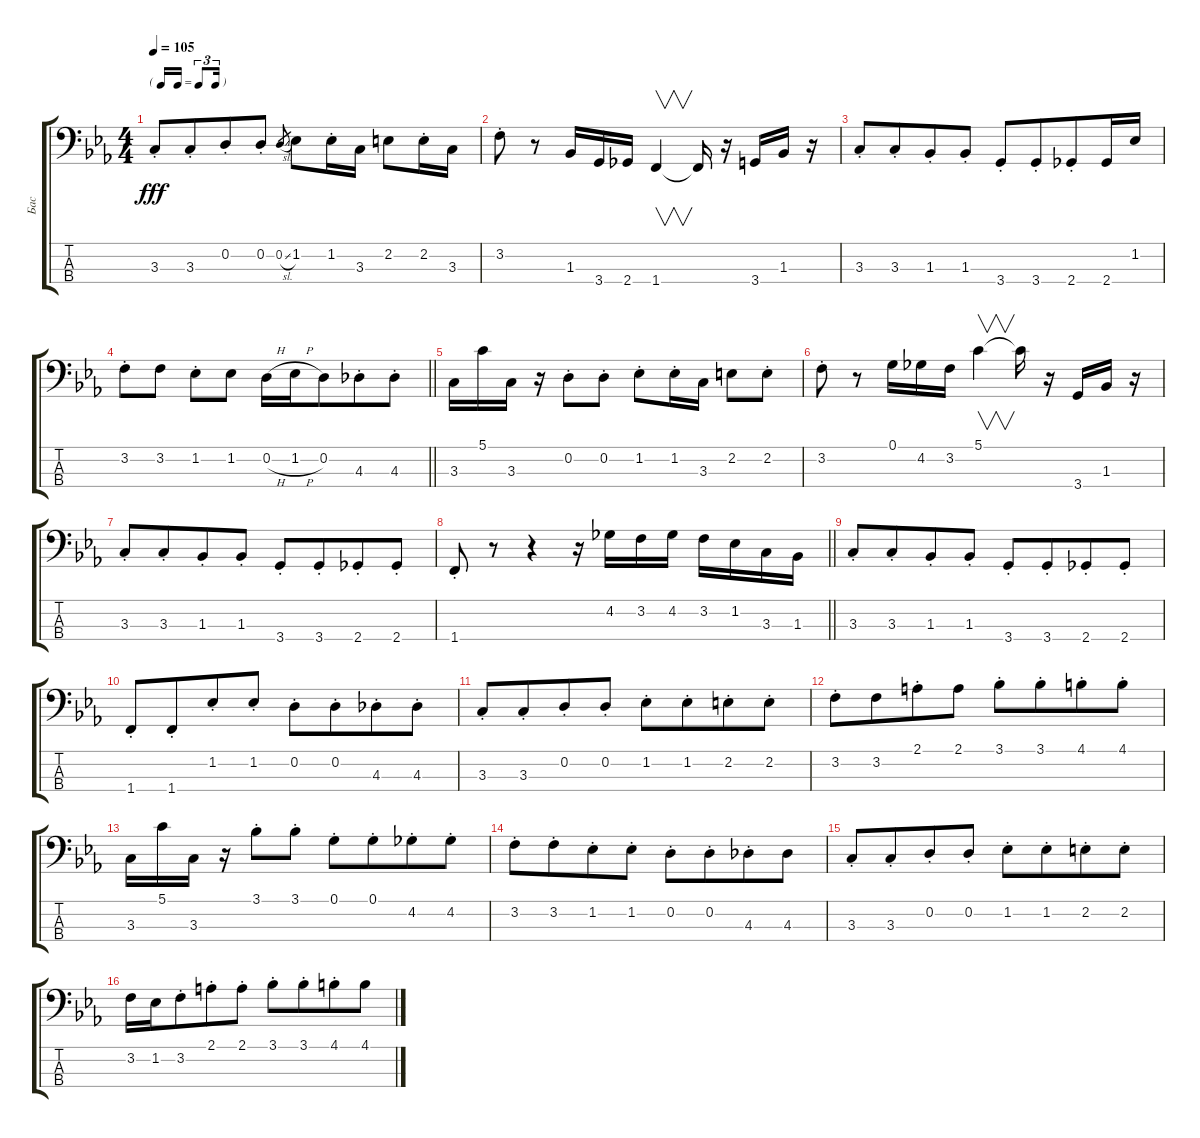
\track ("Бас" "Бас") {instrument electricbassfinger}
\staff {score tabs}
\tuning (G2 D2 A1 E1) {hide}
\ts (4 4)
\tf triplet16th
\tempo 105
\clef f4
\ks cminor
3.3{st}.8{dy fff} 3.3{st}.8{beam merge} 0.2{st}.8 0.2{st}.8 0.2{sl}.8{gr} 1.2.8 1.2{st}.16 3.3.16 2.2.8 2.2{st}.16 3.3.16 |
3.2{st}.8 r.8 1.3.16 3.4.16 2.4.16 1.4.4{v} 1.4{t}.16 r.16 3.4.16 1.3.16 r.16 |
3.3{st}.8 3.3{st}.8{beam merge} 1.3{st}.8 1.3{st}.8 3.4{st}.8 3.4{st}.8{beam merge} 2.4{st}.8 2.4.16 1.2.16 |
\barLineRight lightlight
3.2{st}.8 3.2.8 1.2{st}.8 1.2.8 0.2{h}.16 1.2{h}.16 0.2.8{beam merge} 4.3{st}.8 4.3{st}.8 |
3.3.16 5.1.16 3.3.16 r.16 0.2{st}.8 0.2{st}.8 1.2{st}.8 1.2{st}.16 3.3.16 2.2.8 2.2{st}.8 |
3.2{st}.8 r.8 0.1.16 4.2.16 3.2.16 5.1.4{v} 5.1{t}.16 r.16 3.4.16 1.3.16 r.16 |
3.3{st}.8 3.3{st}.8{beam merge} 1.3{st}.8 1.3{st}.8 3.4{st}.8 3.4{st}.8{beam merge} 2.4{st}.8 2.4{st}.8 |
\barLineRight lightlight
1.4{st}.8 r.8 r.4 r.16 4.2.16 3.2.16 4.2.16 3.2.16 1.2.16 3.3.16 1.3.16 |
3.3{st}.8 3.3{st}.8{beam merge} 1.3{st}.8 1.3{st}.8 3.4{st}.8 3.4{st}.8{beam merge} 2.4{st}.8 2.4{st}.8 |
1.4{st}.8 1.4{st}.8{beam merge} 1.2{st}.8 1.2{st}.8 0.2{st}.8 0.2{st}.8{beam merge} 4.3{st}.8 4.3{st}.8 |
3.3{st}.8 3.3{st}.8{beam merge} 0.2{st}.8 0.2{st}.8 1.2{st}.8 1.2{st}.8{beam merge} 2.2{st}.8 2.2{st}.8 |
3.2{st}.8 3.2.8{beam merge} 2.1{st}.8 2.1.8 3.1{st}.8 3.1{st}.8{beam merge} 4.1{st}.8 4.1{st}.8 |
3.3.16 5.1.16 3.3.16 r.16 3.1{st}.8 3.1{st}.8 0.1{st}.8 0.1{st}.8{beam merge} 4.2{st}.8 4.2{st}.8 |
3.2{st}.8 3.2{st}.8{beam merge} 1.2{st}.8 1.2{st}.8 0.2{st}.8 0.2{st}.8{beam merge} 4.3{st}.8 4.3.8 |
3.3{st}.8 3.3{st}.8{beam merge} 0.2{st}.8 0.2{st}.8 1.2{st}.8 1.2{st}.8{beam merge} 2.2{st}.8 2.2{st}.8 |
3.2.16 1.2.16 3.2{st}.8{beam merge} 2.1{st}.8 2.1{st}.8 3.1{st}.8 3.1{st}.8{beam merge} 4.1{st}.8 4.1.8
